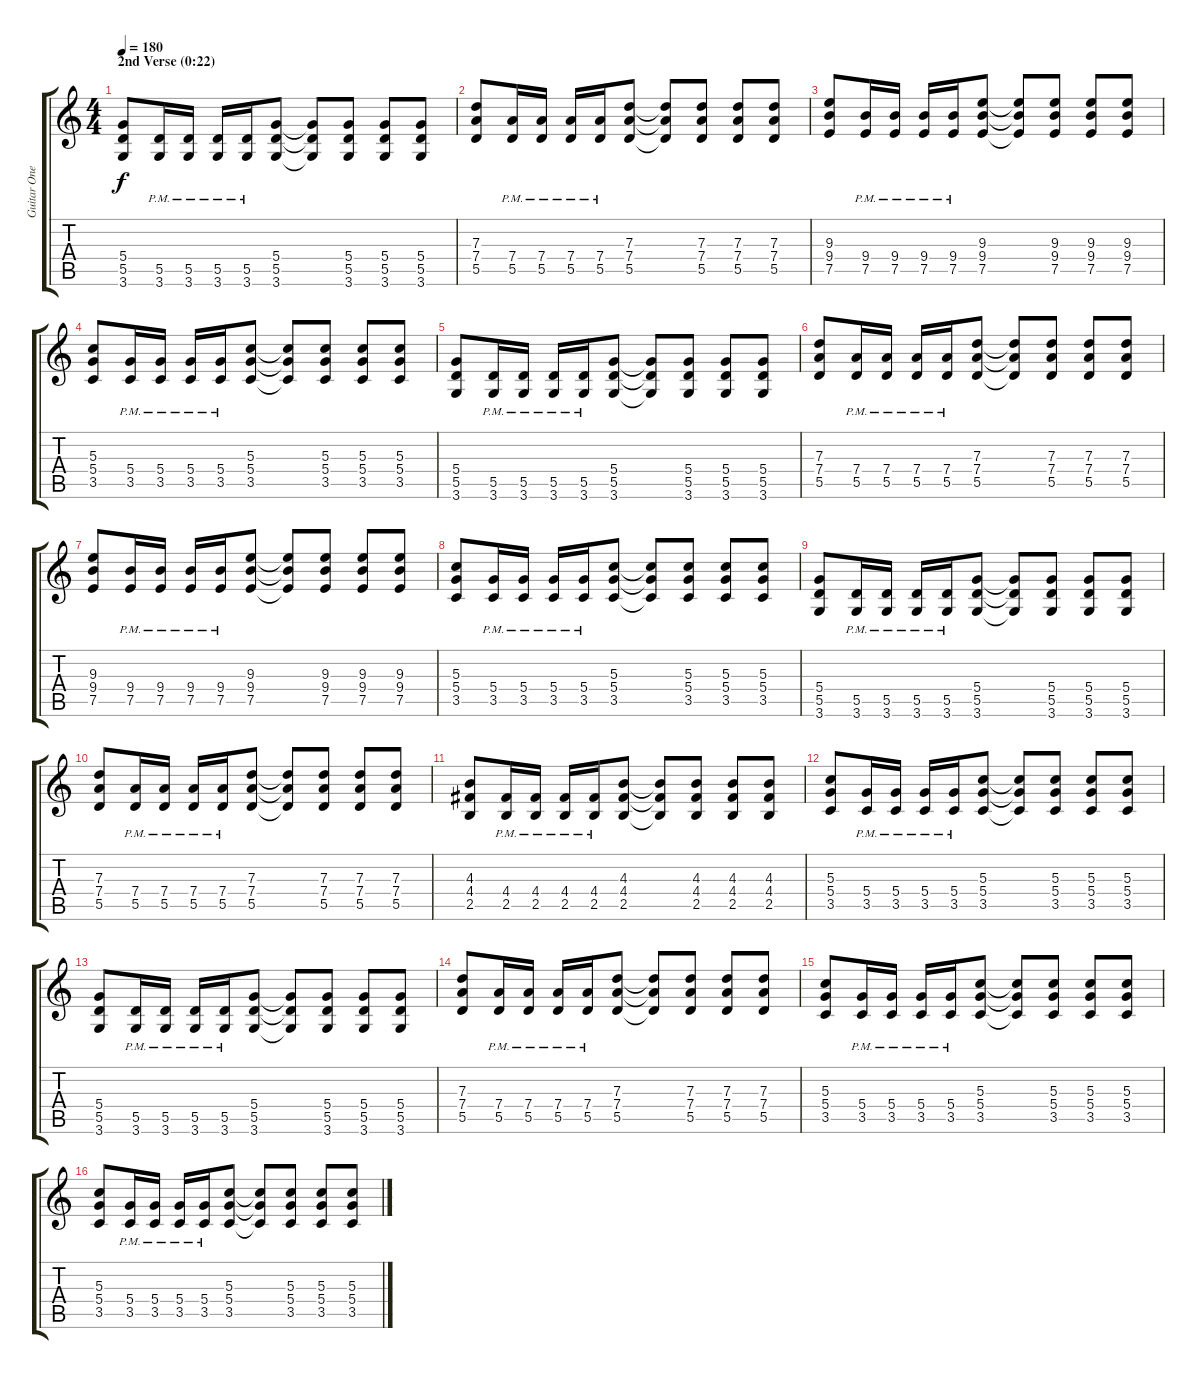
\track ("Guitar One" "Guitar One") {instrument distortionguitar}
\staff {score tabs}
\tuning (E4 B3 G3 D3 A2 E2) {hide}
\ts (4 4)
\section ("" "2nd Verse (0:22)")
\tempo 180
\clef g2
\ks c
(5.4 5.5 3.6).8{dy f} (5.5{pm} 3.6{pm}).16 (5.5{pm} 3.6{pm}).16 (5.5{pm} 3.6{pm}).16 (5.5{pm} 3.6{pm}).16 (5.4 5.5 3.6).8 (5.4{t} 5.5{t} 3.6{t}).8 (5.4 5.5 3.6).8 (5.4 5.5 3.6).8 (5.4 5.5 3.6).8 |
(7.3 7.4 5.5).8 (7.4{pm} 5.5{pm}).16 (7.4{pm} 5.5{pm}).16 (7.4{pm} 5.5{pm}).16 (7.4{pm} 5.5{pm}).16 (7.3 7.4 5.5).8 (7.3{t} 7.4{t} 5.5{t}).8 (7.3 7.4 5.5).8 (7.3 7.4 5.5).8 (7.3 7.4 5.5).8 |
(9.3 9.4 7.5).8 (9.4{pm} 7.5{pm}).16 (9.4{pm} 7.5{pm}).16 (9.4{pm} 7.5{pm}).16 (9.4{pm} 7.5{pm}).16 (9.3 9.4 7.5).8 (9.3{t} 9.4{t} 7.5{t}).8 (9.3 9.4 7.5).8 (9.3 9.4 7.5).8 (9.3 9.4 7.5).8 |
(5.3 5.4 3.5).8 (5.4{pm} 3.5{pm}).16 (5.4{pm} 3.5{pm}).16 (5.4{pm} 3.5{pm}).16 (5.4{pm} 3.5{pm}).16 (5.3 5.4 3.5).8 (5.3{t} 5.4{t} 3.5{t}).8 (5.3 5.4 3.5).8 (5.3 5.4 3.5).8 (5.3 5.4 3.5).8 |
(5.4 5.5 3.6).8 (5.5{pm} 3.6{pm}).16 (5.5{pm} 3.6{pm}).16 (5.5{pm} 3.6{pm}).16 (5.5{pm} 3.6{pm}).16 (5.4 5.5 3.6).8 (5.4{t} 5.5{t} 3.6{t}).8 (5.4 5.5 3.6).8 (5.4 5.5 3.6).8 (5.4 5.5 3.6).8 |
(7.3 7.4 5.5).8 (7.4{pm} 5.5{pm}).16 (7.4{pm} 5.5{pm}).16 (7.4{pm} 5.5{pm}).16 (7.4{pm} 5.5{pm}).16 (7.3 7.4 5.5).8 (7.3{t} 7.4{t} 5.5{t}).8 (7.3 7.4 5.5).8 (7.3 7.4 5.5).8 (7.3 7.4 5.5).8 |
(9.3 9.4 7.5).8 (9.4{pm} 7.5{pm}).16 (9.4{pm} 7.5{pm}).16 (9.4{pm} 7.5{pm}).16 (9.4{pm} 7.5{pm}).16 (9.3 9.4 7.5).8 (9.3{t} 9.4{t} 7.5{t}).8 (9.3 9.4 7.5).8 (9.3 9.4 7.5).8 (9.3 9.4 7.5).8 |
(5.3 5.4 3.5).8 (5.4{pm} 3.5{pm}).16 (5.4{pm} 3.5{pm}).16 (5.4{pm} 3.5{pm}).16 (5.4{pm} 3.5{pm}).16 (5.3 5.4 3.5).8 (5.3{t} 5.4{t} 3.5{t}).8 (5.3 5.4 3.5).8 (5.3 5.4 3.5).8 (5.3 5.4 3.5).8 |
(5.4 5.5 3.6).8 (5.5{pm} 3.6{pm}).16 (5.5{pm} 3.6{pm}).16 (5.5{pm} 3.6{pm}).16 (5.5{pm} 3.6{pm}).16 (5.4 5.5 3.6).8 (5.4{t} 5.5{t} 3.6{t}).8 (5.4 5.5 3.6).8 (5.4 5.5 3.6).8 (5.4 5.5 3.6).8 |
(7.3 7.4 5.5).8 (7.4{pm} 5.5{pm}).16 (7.4{pm} 5.5{pm}).16 (7.4{pm} 5.5{pm}).16 (7.4{pm} 5.5{pm}).16 (7.3 7.4 5.5).8 (7.3{t} 7.4{t} 5.5{t}).8 (7.3 7.4 5.5).8 (7.3 7.4 5.5).8 (7.3 7.4 5.5).8 |
(4.3 4.4 2.5).8 (4.4{pm} 2.5{pm}).16 (4.4{pm} 2.5{pm}).16 (4.4{pm} 2.5{pm}).16 (4.4{pm} 2.5{pm}).16 (4.3 4.4 2.5).8 (4.3{t} 4.4{t} 2.5{t}).8 (4.3 4.4 2.5).8 (4.3 4.4 2.5).8 (4.3 4.4 2.5).8 |
(5.3 5.4 3.5).8 (5.4{pm} 3.5{pm}).16 (5.4{pm} 3.5{pm}).16 (5.4{pm} 3.5{pm}).16 (5.4{pm} 3.5{pm}).16 (5.3 5.4 3.5).8 (5.3{t} 5.4{t} 3.5{t}).8 (5.3 5.4 3.5).8 (5.3 5.4 3.5).8 (5.3 5.4 3.5).8 |
(5.4 5.5 3.6).8 (5.5{pm} 3.6{pm}).16 (5.5{pm} 3.6{pm}).16 (5.5{pm} 3.6{pm}).16 (5.5{pm} 3.6{pm}).16 (5.4 5.5 3.6).8 (5.4{t} 5.5{t} 3.6{t}).8 (5.4 5.5 3.6).8 (5.4 5.5 3.6).8 (5.4 5.5 3.6).8 |
(7.3 7.4 5.5).8 (7.4{pm} 5.5{pm}).16 (7.4{pm} 5.5{pm}).16 (7.4{pm} 5.5{pm}).16 (7.4{pm} 5.5{pm}).16 (7.3 7.4 5.5).8 (7.3{t} 7.4{t} 5.5{t}).8 (7.3 7.4 5.5).8 (7.3 7.4 5.5).8 (7.3 7.4 5.5).8 |
(5.3 5.4 3.5).8 (5.4{pm} 3.5{pm}).16 (5.4{pm} 3.5{pm}).16 (5.4{pm} 3.5{pm}).16 (5.4{pm} 3.5{pm}).16 (5.3 5.4 3.5).8 (5.3{t} 5.4{t} 3.5{t}).8 (5.3 5.4 3.5).8 (5.3 5.4 3.5).8 (5.3 5.4 3.5).8 |
(5.3 5.4 3.5).8 (5.4{pm} 3.5{pm}).16 (5.4{pm} 3.5{pm}).16 (5.4{pm} 3.5{pm}).16 (5.4{pm} 3.5{pm}).16 (5.3 5.4 3.5).8 (5.3{t} 5.4{t} 3.5{t}).8 (5.3 5.4 3.5).8 (5.3 5.4 3.5).8 (5.3 5.4 3.5).8
